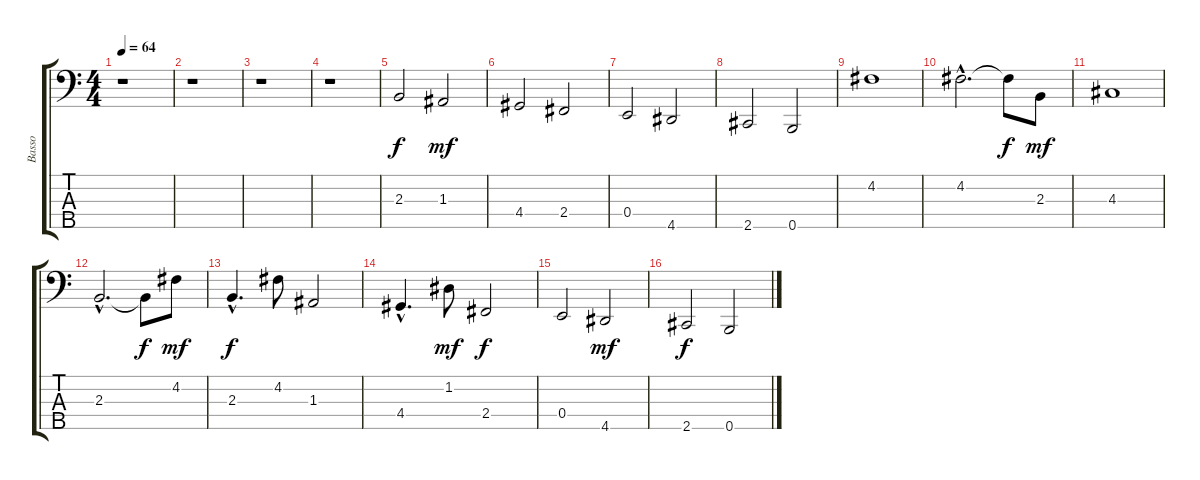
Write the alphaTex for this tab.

\track ("Basso" "Basso") {instrument fretlessbass}
\staff {score tabs}
\tuning (G2 D2 A1 E1 B0) {hide}
\ts (4 4)
\tempo 64
\clef f4
\ks c
r.1{dy f instrument fretlessbass} |
r.1 |
r.1 |
r.1 |
2.3.2 1.3.2{dy mf} |
4.4.2 2.4.2 |
0.4.2 4.5.2 |
2.5.2 0.5.2 |
4.2.1 |
4.2{hac}.2{d} 4.2{t}.8{dy f} 2.3.8{dy mf} |
4.3.1 |
2.3{hac}.2{d} 2.3{t}.8{dy f} 4.2.8{dy mf} |
2.3{hac}.4{d dy f} 4.2.8 1.3.2 |
4.4{hac}.4{d} 1.2.8{dy mf} 2.4.2{dy f} |
0.4.2 4.5.2{dy mf} |
2.5.2{dy f} 0.5.2
